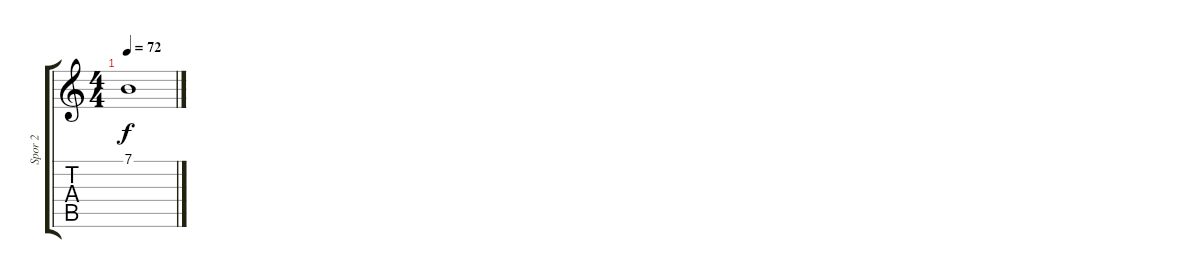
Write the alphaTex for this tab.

\track ("Spor 2" "Spor 2") {instrument violin}
\staff {score tabs}
\tuning (E4 B3 G3 D3 A2 E2) {hide}
\ts (4 4)
\tempo 72
\clef g2
\ks c
7.1.1{dy f}
